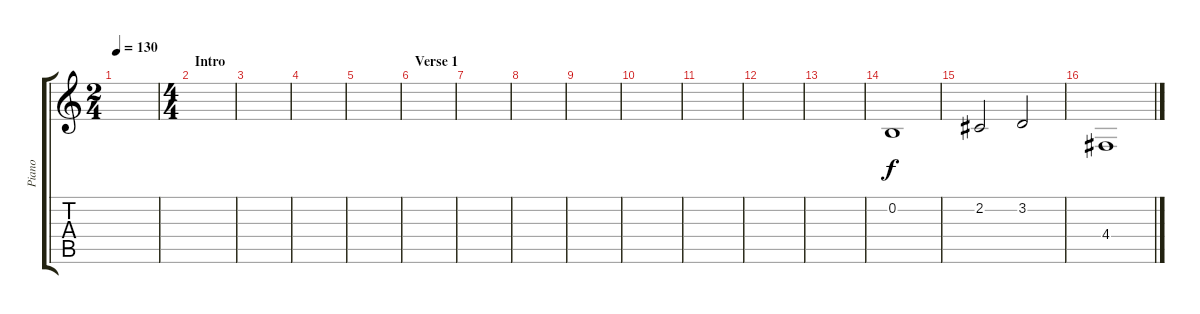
\track ("Piano" "Piano") {instrument electricgrandpiano}
\staff {score tabs}
\tuning (E4 B3 G3 D3 A2 E2) {hide}
\ts (2 4)
\tempo 130
\clef g2
\ks c
|
\ts (4 4)
\section ("" "Intro")
|
|
|
|
\section ("" "Verse 1")
|
|
|
|
|
|
|
|
0.2.1{instrument electricgrandpiano} |
2.2.2 3.2.2 |
4.4.1
